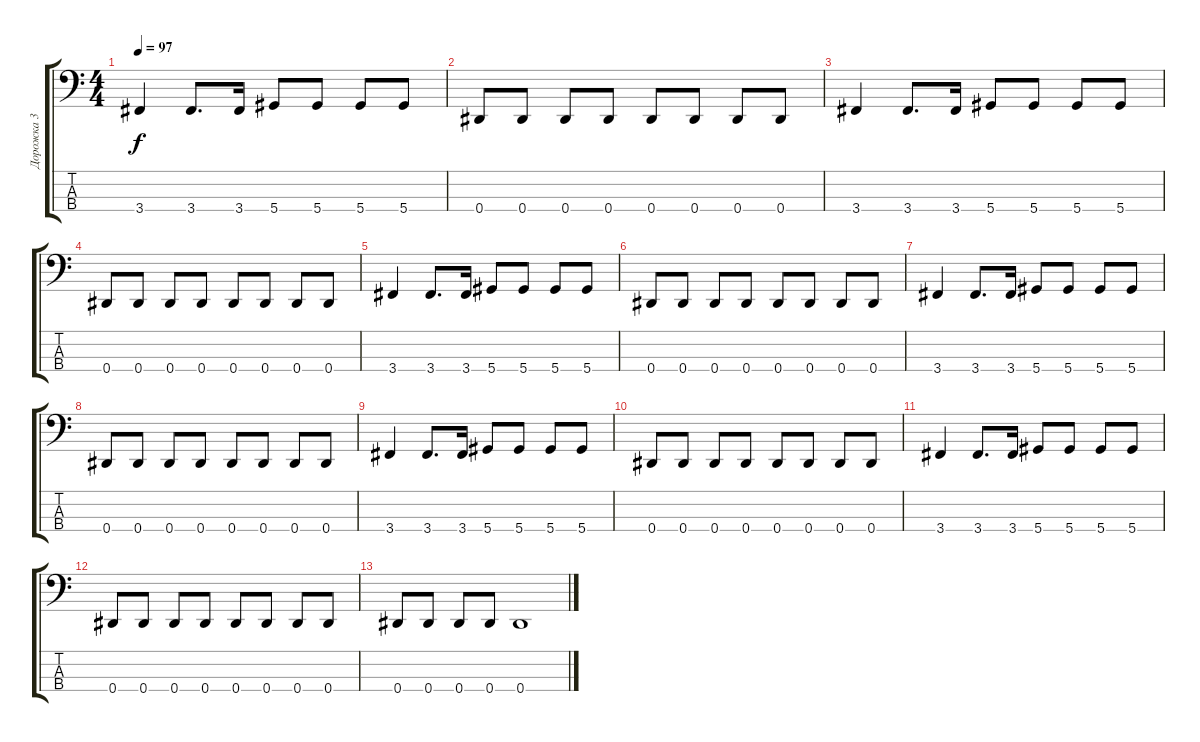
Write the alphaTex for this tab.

\track ("Дорожка 3" "Дорожка 3") {instrument electricbassfinger}
\staff {score tabs}
\tuning (Gb2 Db2 Ab1 Eb1) {hide}
\ts (4 4)
\tempo 97
\clef f4
\ks c
3.4.4{dy f} 3.4.8{d} 3.4.16 5.4.8 5.4.8 5.4.8 5.4.8 |
0.4.8 0.4.8 0.4.8 0.4.8 0.4.8 0.4.8 0.4.8 0.4.8 |
3.4.4 3.4.8{d} 3.4.16 5.4.8 5.4.8 5.4.8 5.4.8 |
0.4.8 0.4.8 0.4.8 0.4.8 0.4.8 0.4.8 0.4.8 0.4.8 |
3.4.4 3.4.8{d} 3.4.16 5.4.8 5.4.8 5.4.8 5.4.8 |
0.4.8 0.4.8 0.4.8 0.4.8 0.4.8 0.4.8 0.4.8 0.4.8 |
3.4.4 3.4.8{d} 3.4.16 5.4.8 5.4.8 5.4.8 5.4.8 |
0.4.8 0.4.8 0.4.8 0.4.8 0.4.8 0.4.8 0.4.8 0.4.8 |
3.4.4 3.4.8{d} 3.4.16 5.4.8 5.4.8 5.4.8 5.4.8 |
0.4.8 0.4.8 0.4.8 0.4.8 0.4.8 0.4.8 0.4.8 0.4.8 |
3.4.4 3.4.8{d} 3.4.16 5.4.8 5.4.8 5.4.8 5.4.8 |
0.4.8 0.4.8 0.4.8 0.4.8 0.4.8 0.4.8 0.4.8 0.4.8 |
0.4.8 0.4.8 0.4.8 0.4.8 0.4.1
